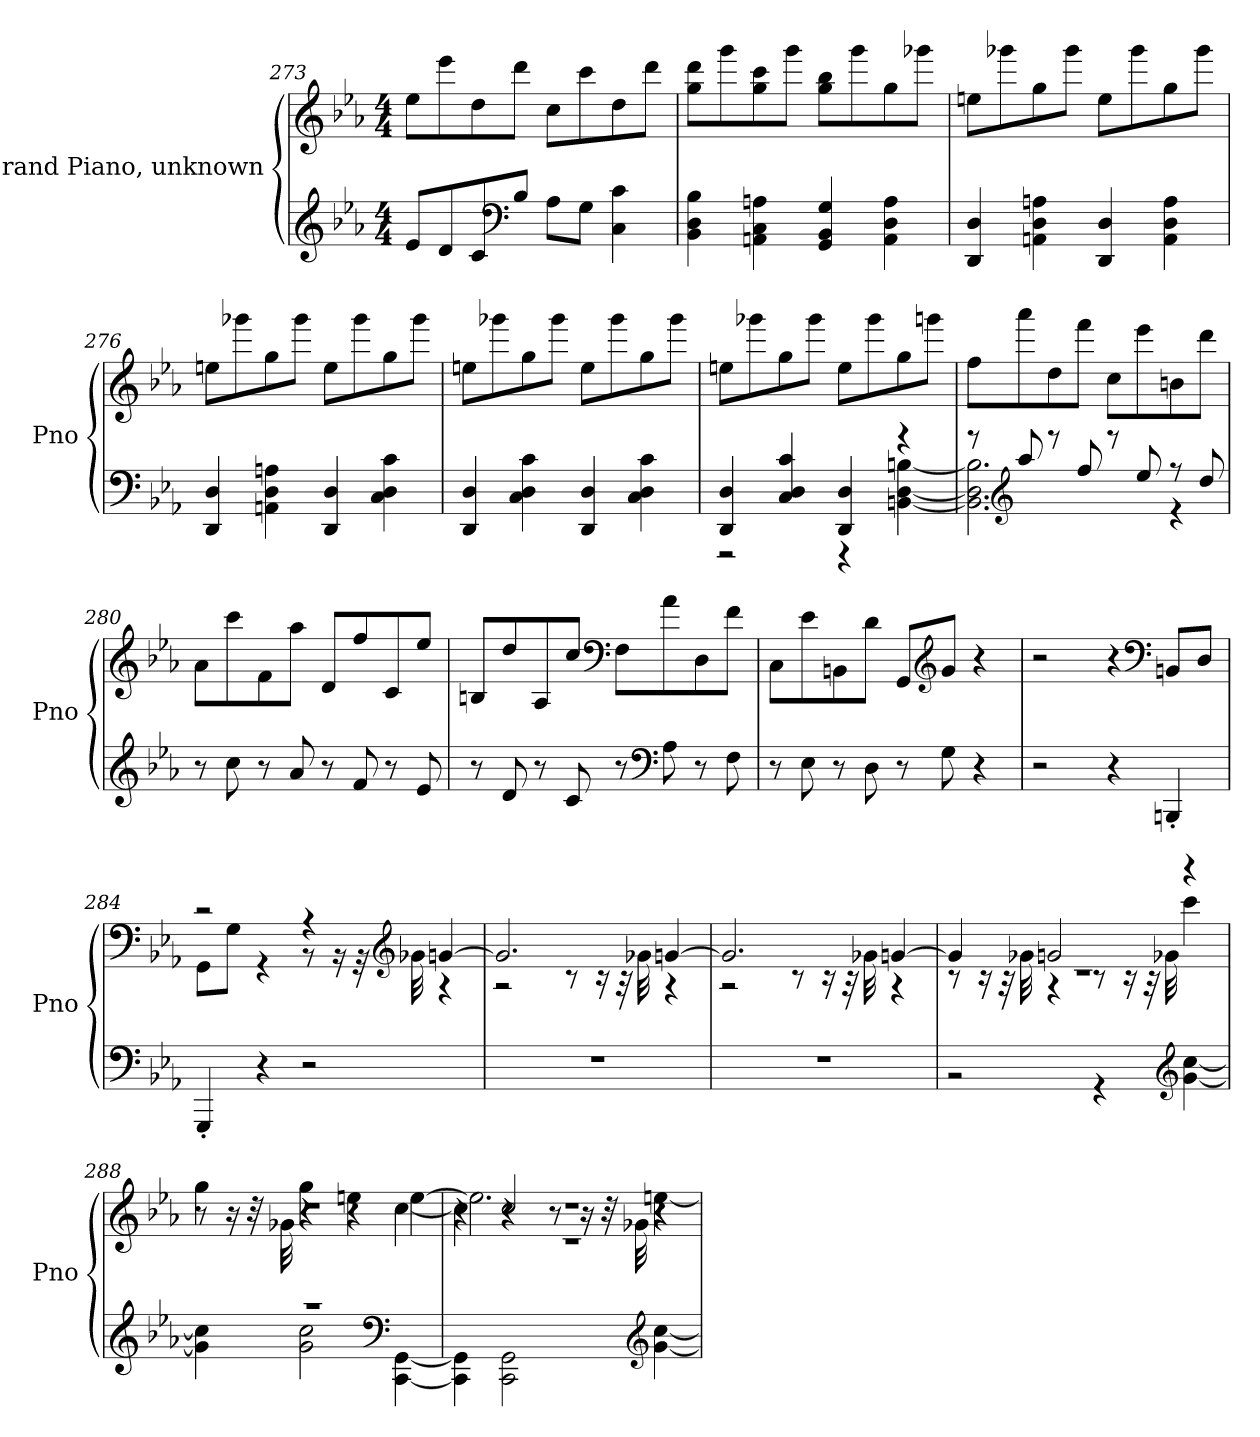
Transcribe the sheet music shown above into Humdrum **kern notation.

**kern	**kern
*part1	*part1
*staff2	*staff1
*I"Grand Piano, unknown	*
*I'Pno	*
*clefG2	*clefG2
*k[b-e-a-]	*k[b-e-a-]
*M4/4	*M4/4
=273	=273
8e-/L	8ee-\L
8d/	8eee-\
8c/	8dd\
*clefF4	*
8B-/J	8ddd\J
8A-\L	8cc\L
8G\J	8ccc\
4C\ 4c\	8dd\
.	8ddd\J
=274	=274
4BB-\ 4D\ 4B-\	8gg\ 8ddd\L
.	8ggg\
4AAn\ 4C\ 4An\	8gg\ 8ccc\
.	8ggg\J
4GG/ 4BB-/ 4G/	8gg\ 8bb-\L
.	8ggg\
4AA\ 4D\ 4A\	8gg\
.	8ggg-X\J
!!LO:LB:g=z
=275	=275
4DD/ 4D/	8een\L
.	8ggg-X\
4AAn\ 4D\ 4An\	8gg\
.	8ggg-\J
4DD/ 4D/	8ee\L
.	8ggg-\
4AA\ 4D\ 4A\	8gg\
.	8ggg-\J
=276	=276
4DD/ 4D/	8een\L
.	8ggg-X\
4AAn\ 4D\ 4An\	8gg\
.	8ggg-\J
4DD/ 4D/	8ee\L
.	8ggg-\
4C\ 4D\ 4c\	8gg\
.	8ggg-\J
=277	=277
4DD/ 4D/	8een\L
.	8ggg-X\
4C\ 4D\ 4c\	8gg\
.	8ggg-\J
4DD/ 4D/	8ee\L
.	8ggg-\
4C\ 4D\ 4c\	8gg\
.	8ggg-\J
=278	=278
*^	*
4DD/ 4D/	2r	8een\L
.	.	8ggg-X\
4C/ 4D/ 4c/	.	8gg\
.	.	8ggg-\J
4DD/ 4D/	4r	8ee\L
.	.	8ggg-\
4r	[4BBn\ [4D\ [4Bn\	8gg\
.	.	8gggn\J
!!LO:LB:g=z
=279	=279	=279
8r	2.BB\] 2.D\] 2.B\]	8ff\L
*clefG2	*	*
8aa-/	.	8aaa-\
8r	.	8dd\
8ff/	.	8fff\J
8r	.	8cc\L
8ee-/	.	8eee-\
8r	4r	8bn\
8dd/	.	8ddd\J
*v	*v	*
=280	=280
8r	8a-\L
8cc\	8ccc\
8r	8f\
8a-/	8aa-\J
8r	8d/L
8f/	8ff/
8r	8c/
8e-/	8ee-/J
=281	=281
8r	8Bn/L
8d/	8dd/
8r	8A-/
8c/	8cc/J
*	*clefF4
8r	8F\L
*clefF4	*
8A-\	8a-\
8r	8D\
8F\	8f\J
=282	=282
8r	8C\L
8E-\	8e-\
8r	8BBn\
8D\	8d\J
8r	8GG/L
*	*clefG2
8G\	8g/J
4r	4r
!!LO:LB:g=z
=283	=283
2r	2r
4r	4r
*	*clefF4
4BBBn'/	8BBn/L
.	8D/J
=284	=284
*	*^
4GGG'/	2r	8GG\L
.	.	8G\J
4r	.	4r
2r	4r	8r
.	.	16r
.	.	32r
*	*clefG2	*
.	.	32g-X\
.	[4gn/	4r
=285	=285	=285
1r	2.g/]	2r
.	.	8r
.	.	16r
.	.	32r
.	.	32g-X\
.	[4gn/	4r
=286	=286	=286
1r	2.g/]	2r
.	.	8r
.	.	16r
.	.	32r
.	.	32g-X\
.	[4gn/	4r
!!LO:PB:g=z	!!
=287	=287	=287
*^	*	*
1r	2r	4g/]	8r
.	.	.	16r
.	.	.	32r
.	.	.	32g-X\
.	.	2gn/	4r
.	4r	.	8r
.	.	.	16r
.	.	.	32r
.	.	.	32g-X\
*clefG2	*	*	*
.	[4g\ [4cc\	4r	4ccc\
=288	=288	=288	=288
*	*	*	*^
1r	4g\] 4cc\]	1r	8r	4gg\
.	.	.	16r	.
.	.	.	32r	.
.	.	.	32g-X\	.
.	2g\ 2cc\	.	4gg\	4r
.	.	.	4een\	4r
*clefF4	*	*	*	*
.	[4CC\ [4GG\	.	[4cc\	[4ee\
=289	=289	=289	=289	=289
*	*	*	*	*^
1r	4CC\] 4GG\]	1r	4cc\]	4r	2.ee\]
.	2CC\ 2GG\	.	4r	2cc/	.
.	.	.	8r	.	.
.	.	.	16r	.	.
.	.	.	32r	.	.
.	.	.	32g-X\	.	.
*clefG2	*	*	*	*	*
.	[4g\ [4cc\	.	4r	4r	[4een\
*v	*v	*	*	*	*
*	*v	*v	*v	*v
=	=
*-	*-
